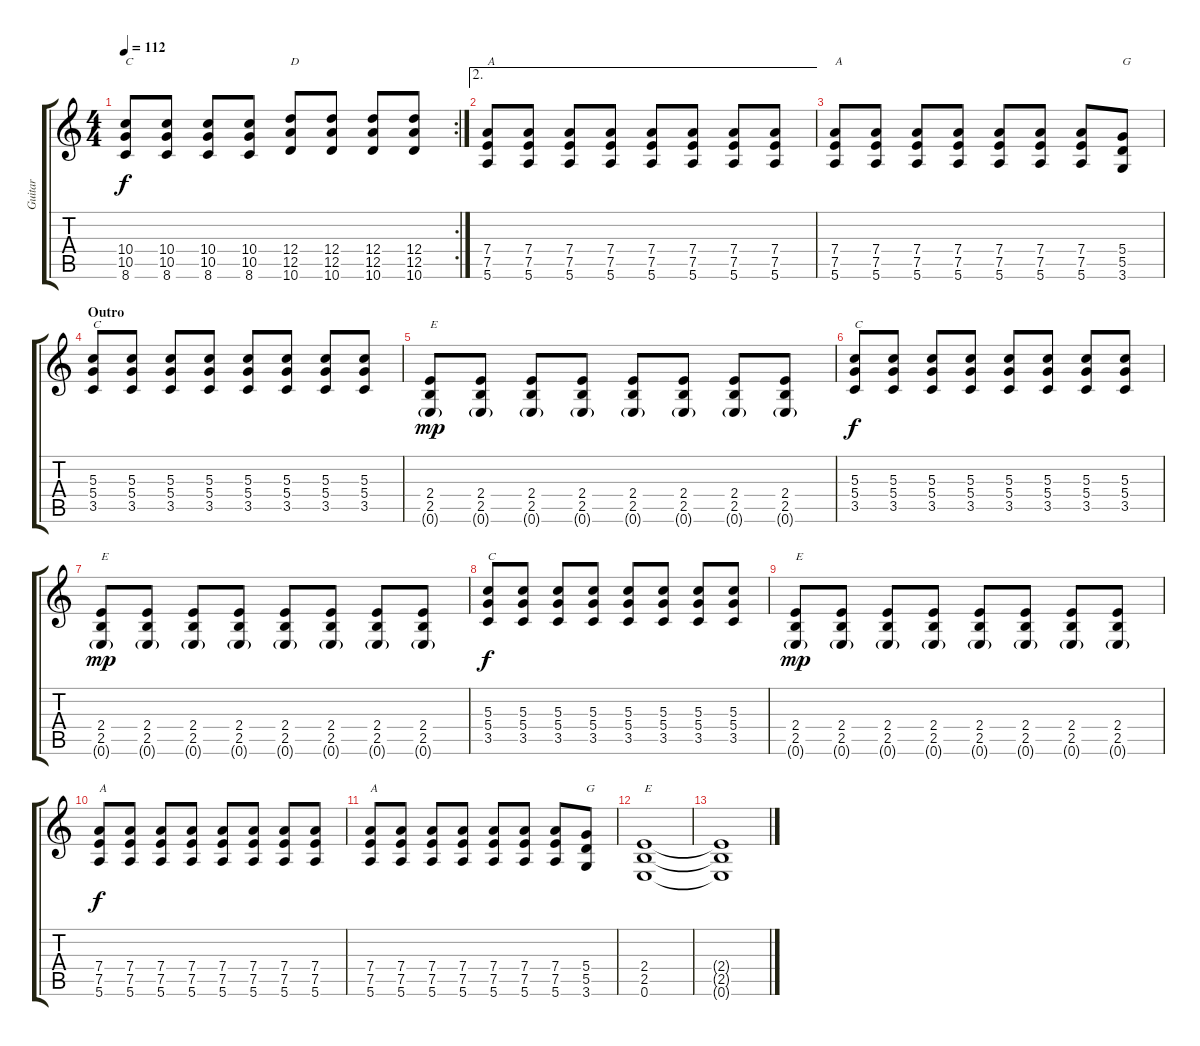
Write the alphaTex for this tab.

\track ("Guitar" "Guitar") {instrument overdrivenguitar}
\staff {score tabs}
\tuning (E4 B3 G3 D3 A2 E2) {hide}
\rc 2
\ts (4 4)
\tempo 112
\clef g2
\ks c
(10.4 10.5 8.6).8{txt "C" dy f} (10.4 10.5 8.6).8 (10.4 10.5 8.6).8 (10.4 10.5 8.6).8 (12.4 12.5 10.6).8{txt "D"} (12.4 12.5 10.6).8 (12.4 12.5 10.6).8 (12.4 12.5 10.6).8 |
\ae 2
(7.4 7.5 5.6).8{txt "A"} (7.4 7.5 5.6).8 (7.4 7.5 5.6).8 (7.4 7.5 5.6).8 (7.4 7.5 5.6).8 (7.4 7.5 5.6).8 (7.4 7.5 5.6).8 (7.4 7.5 5.6).8 |
(7.4 7.5 5.6).8{txt "A"} (7.4 7.5 5.6).8 (7.4 7.5 5.6).8 (7.4 7.5 5.6).8 (7.4 7.5 5.6).8 (7.4 7.5 5.6).8 (7.4 7.5 5.6).8 (5.4 5.5 3.6).8{txt "G"} |
\section ("" "Outro")
(5.3 5.4 3.5).8{txt "C"} (5.3 5.4 3.5).8 (5.3 5.4 3.5).8 (5.3 5.4 3.5).8 (5.3 5.4 3.5).8 (5.3 5.4 3.5).8 (5.3 5.4 3.5).8 (5.3 5.4 3.5).8 |
(2.4 2.5 0.6{g}).8{txt "E" dy mp} (2.4 2.5 0.6{g}).8 (2.4 2.5 0.6{g}).8 (2.4 2.5 0.6{g}).8 (2.4 2.5 0.6{g}).8 (2.4 2.5 0.6{g}).8 (2.4 2.5 0.6{g}).8 (2.4 2.5 0.6{g}).8 |
(5.3 5.4 3.5).8{txt "C" dy f} (5.3 5.4 3.5).8 (5.3 5.4 3.5).8 (5.3 5.4 3.5).8 (5.3 5.4 3.5).8 (5.3 5.4 3.5).8 (5.3 5.4 3.5).8 (5.3 5.4 3.5).8 |
(2.4 2.5 0.6{g}).8{txt "E" dy mp} (2.4 2.5 0.6{g}).8 (2.4 2.5 0.6{g}).8 (2.4 2.5 0.6{g}).8 (2.4 2.5 0.6{g}).8 (2.4 2.5 0.6{g}).8 (2.4 2.5 0.6{g}).8 (2.4 2.5 0.6{g}).8 |
(5.3 5.4 3.5).8{txt "C" dy f} (5.3 5.4 3.5).8 (5.3 5.4 3.5).8 (5.3 5.4 3.5).8 (5.3 5.4 3.5).8 (5.3 5.4 3.5).8 (5.3 5.4 3.5).8 (5.3 5.4 3.5).8 |
(2.4 2.5 0.6{g}).8{txt "E" dy mp} (2.4 2.5 0.6{g}).8 (2.4 2.5 0.6{g}).8 (2.4 2.5 0.6{g}).8 (2.4 2.5 0.6{g}).8 (2.4 2.5 0.6{g}).8 (2.4 2.5 0.6{g}).8 (2.4 2.5 0.6{g}).8 |
(7.4 7.5 5.6).8{txt "A" dy f} (7.4 7.5 5.6).8 (7.4 7.5 5.6).8 (7.4 7.5 5.6).8 (7.4 7.5 5.6).8 (7.4 7.5 5.6).8 (7.4 7.5 5.6).8 (7.4 7.5 5.6).8 |
(7.4 7.5 5.6).8{txt "A"} (7.4 7.5 5.6).8 (7.4 7.5 5.6).8 (7.4 7.5 5.6).8 (7.4 7.5 5.6).8 (7.4 7.5 5.6).8 (7.4 7.5 5.6).8 (5.4 5.5 3.6).8{txt "G"} |
(2.4 2.5 0.6).1{txt "E"} |
(2.4{t} 2.5{t} 0.6{t}).1
